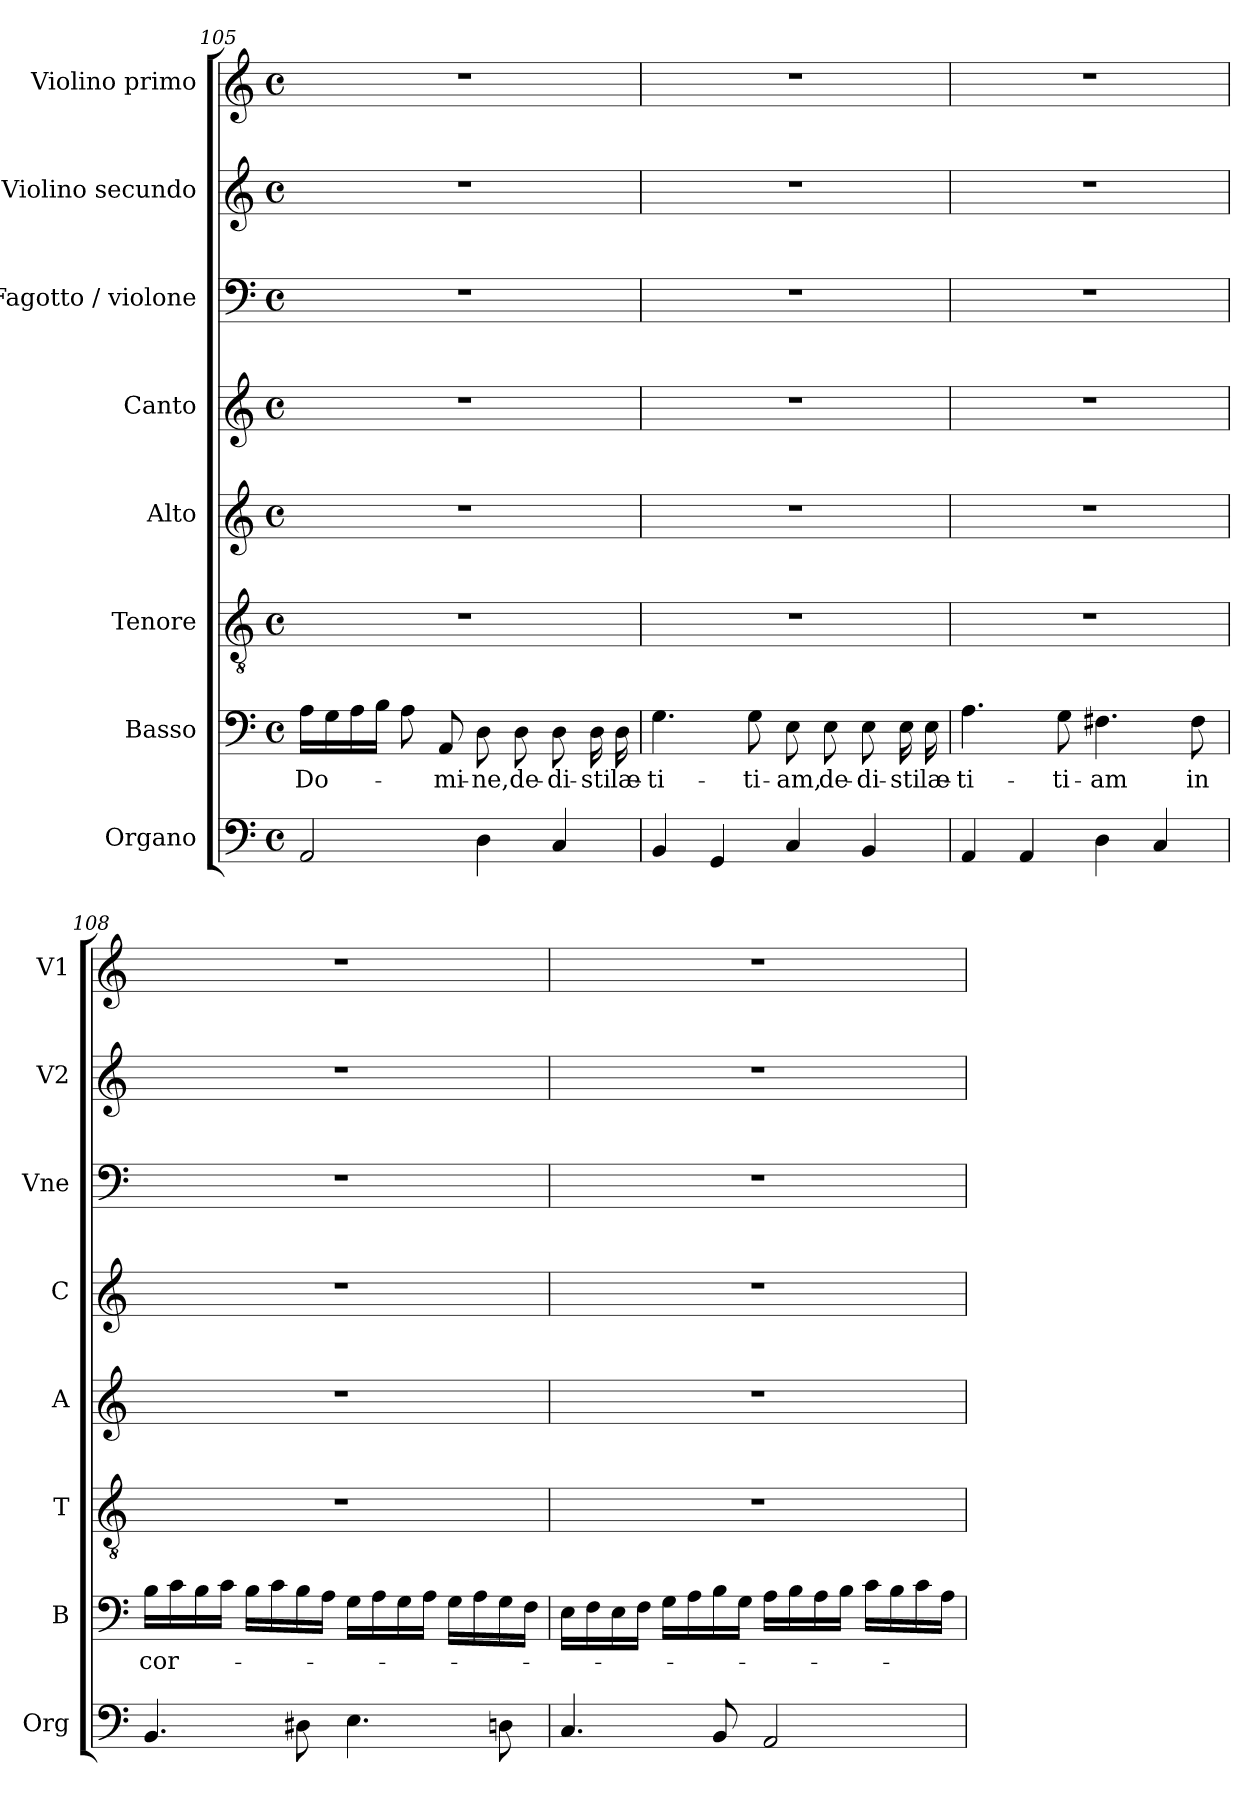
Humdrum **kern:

**kern	**kern	**text	**kern	**kern	**kern	**kern	**kern	**kern
*part8	*part7	*part7	*part6	*part5	*part4	*part3	*part2	*part1
*staff8	*staff7	*staff7	*staff6	*staff5	*staff4	*staff3	*staff2	*staff1
*I"Organo	*I"Basso	*	*I"Tenore	*I"Alto	*I"Canto	*I"Fagotto / violone	*I"Violino secundo	*I"Violino primo
*I'Org	*I'B	*	*I'T	*I'A	*I'C	*I'Vne	*I'V2	*I'V1
!!LO:PB:g=z
*clefF4	*clefF4	*	*clefGv2	*clefG2	*clefG2	*clefF4	*clefG2	*clefG2
*k[]	*k[]	*	*k[]	*k[]	*k[]	*k[]	*k[]	*k[]
*C:	*C:	*	*C:	*C:	*C:	*C:	*C:	*C:
*M4/4	*M4/4	*	*M4/4	*M4/4	*M4/4	*M4/4	*M4/4	*M4/4
*met(c)	*met(c)	*	*met(c)	*met(c)	*met(c)	*met(c)	*met(c)	*met(c)
=105	=105	=105	=105	=105	=105	=105	=105	=105
!	!	!LO:LY:b	!	!	!	!	!	!
2AA/	16A\LL	Do-	1r	1r	1r	1r	1r	1r
.	16G\	.	.	.	.	.	.	.
.	16A\	.	.	.	.	.	.	.
.	16B\JJ	.	.	.	.	.	.	.
.	8A\	.	.	.	.	.	.	.
!	!	!LO:LY:b	!	!	!	!	!	!
.	8AA/	-mi-	.	.	.	.	.	.
!	!	!LO:LY:b	!	!	!	!	!	!
4D\	8D\	-ne,	.	.	.	.	.	.
!	!	!LO:LY:b	!	!	!	!	!	!
.	8D\	de-	.	.	.	.	.	.
!	!	!LO:LY:b	!	!	!	!	!	!
4C/	8D\	-di-	.	.	.	.	.	.
!	!	!LO:LY:b	!	!	!	!	!	!
.	16D\	-sti	.	.	.	.	.	.
!	!	!LO:LY:b	!	!	!	!	!	!
.	16D\	læ-	.	.	.	.	.	.
=106	=106	=106	=106	=106	=106	=106	=106	=106
!	!	!LO:LY:b	!	!	!	!	!	!
4BB/	4.G\	-ti-	1r	1r	1r	1r	1r	1r
4GG/	.	.	.	.	.	.	.	.
!	!	!LO:LY:b	!	!	!	!	!	!
.	8G\	-ti-	.	.	.	.	.	.
!	!	!LO:LY:b	!	!	!	!	!	!
4C/	8E\	-am,	.	.	.	.	.	.
!	!	!LO:LY:b	!	!	!	!	!	!
.	8E\	de-	.	.	.	.	.	.
!	!	!LO:LY:b	!	!	!	!	!	!
4BB/	8E\	-di-	.	.	.	.	.	.
!	!	!LO:LY:b	!	!	!	!	!	!
.	16E\	-sti	.	.	.	.	.	.
!	!	!LO:LY:b	!	!	!	!	!	!
.	16E\	læ-	.	.	.	.	.	.
=107	=107	=107	=107	=107	=107	=107	=107	=107
!	!	!LO:LY:b	!	!	!	!	!	!
4AA/	4.A\	-ti-	1r	1r	1r	1r	1r	1r
4AA/	.	.	.	.	.	.	.	.
!	!	!LO:LY:b	!	!	!	!	!	!
.	8G\	-ti-	.	.	.	.	.	.
!	!	!LO:LY:b	!	!	!	!	!	!
4D\	4.F#X\	-am	.	.	.	.	.	.
4C/	.	.	.	.	.	.	.	.
!	!	!LO:LY:b	!	!	!	!	!	!
.	8F#\	in	.	.	.	.	.	.
=108	=108	=108	=108	=108	=108	=108	=108	=108
!	!	!LO:LY:b	!	!	!	!	!	!
4.BB/	16B\LL	cor-	1r	1r	1r	1r	1r	1r
.	16c\	.	.	.	.	.	.	.
.	16B\	.	.	.	.	.	.	.
.	16c\JJ	.	.	.	.	.	.	.
.	16B\LL	.	.	.	.	.	.	.
.	16c\	.	.	.	.	.	.	.
8D#X\	16B\	.	.	.	.	.	.	.
.	16A\JJ	.	.	.	.	.	.	.
4.E\	16G\LL	.	.	.	.	.	.	.
.	16A\	.	.	.	.	.	.	.
.	16G\	.	.	.	.	.	.	.
.	16A\JJ	.	.	.	.	.	.	.
.	16G\LL	.	.	.	.	.	.	.
.	16A\	.	.	.	.	.	.	.
8Dn\	16G\	.	.	.	.	.	.	.
.	16F\JJ	.	.	.	.	.	.	.
!!LO:LB:g=z
=109	=109	=109	=109	=109	=109	=109	=109	=109
4.C/	16E\LL	.	1r	1r	1r	1r	1r	1r
.	16F\	.	.	.	.	.	.	.
.	16E\	.	.	.	.	.	.	.
.	16F\JJ	.	.	.	.	.	.	.
.	16G\LL	.	.	.	.	.	.	.
.	16A\	.	.	.	.	.	.	.
8BB/	16B\	.	.	.	.	.	.	.
.	16G\JJ	.	.	.	.	.	.	.
2AA/	16A\LL	.	.	.	.	.	.	.
.	16B\	.	.	.	.	.	.	.
.	16A\	.	.	.	.	.	.	.
.	16B\JJ	.	.	.	.	.	.	.
.	16c\LL	.	.	.	.	.	.	.
.	16B\	.	.	.	.	.	.	.
.	16c\	.	.	.	.	.	.	.
.	16A\JJ	.	.	.	.	.	.	.
=	=	=	=	=	=	=	=	=
*-	*-	*-	*-	*-	*-	*-	*-	*-
